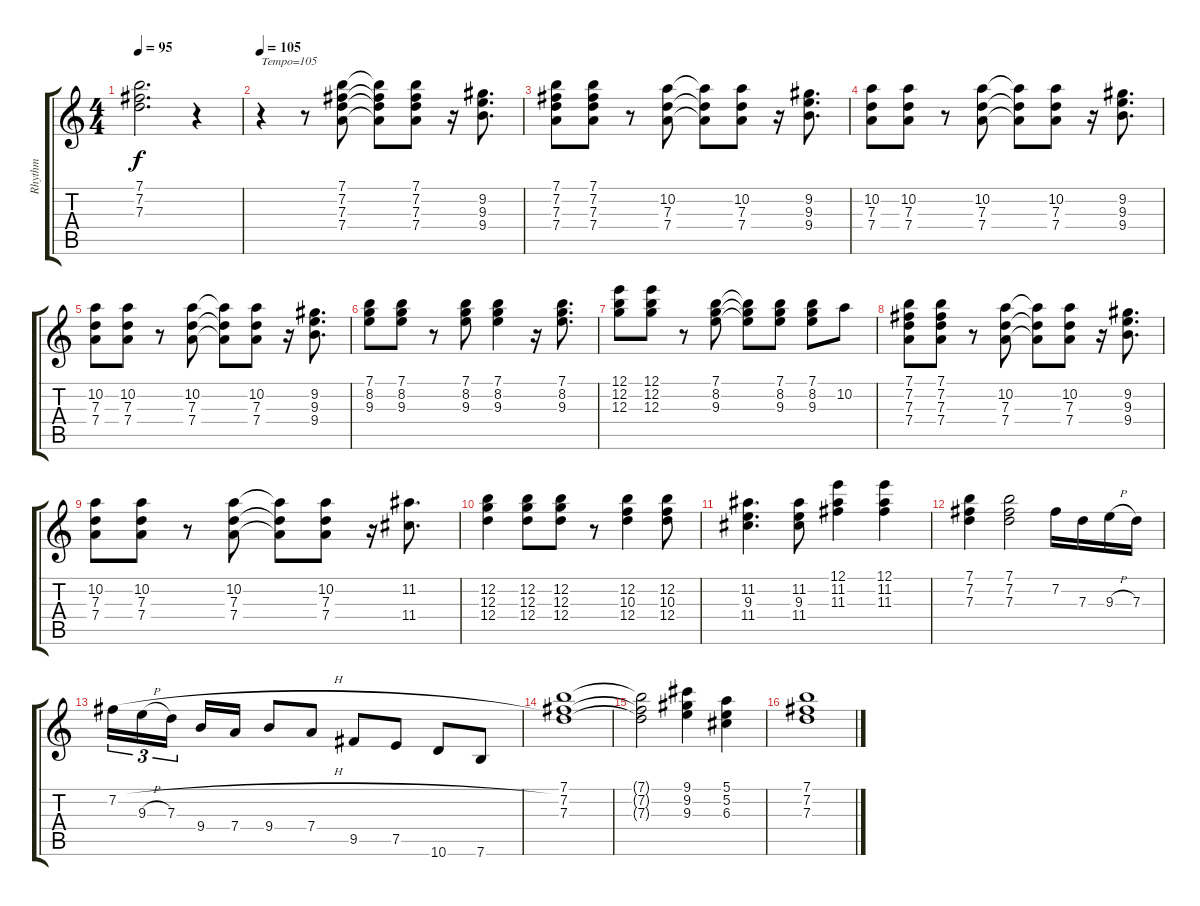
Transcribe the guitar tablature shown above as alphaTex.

\track ("Rhythm" "Rhythm") {instrument electricguitarjazz}
\staff {score tabs}
\tuning (E4 B3 G3 D3 A2 E2) {hide}
\ts (4 4)
\tempo 95
\clef g2
\ks c
(7.1{t} 7.2{t} 7.3{t}).2{d dy f} r.4 |
\tempo 105
r.4{txt "Tempo=105"} r.8 (7.1 7.2 7.3 7.4).8 (7.1{t} 7.2{t} 7.3{t} 7.4{t}).8 (7.1 7.2 7.3 7.4).8 r.16 (9.2 9.3 9.4).8{d} |
(7.1 7.2 7.3 7.4).8 (7.1 7.2 7.3 7.4).8 r.8 (10.2 7.3 7.4).8 (10.2{t} 7.3{t} 7.4{t}).8 (10.2 7.3 7.4).8 r.16 (9.2 9.3 9.4).8{d} |
(10.2 7.3 7.4).8 (10.2 7.3 7.4).8 r.8 (10.2 7.3 7.4).8 (10.2{t} 7.3{t} 7.4{t}).8 (10.2 7.3 7.4).8 r.16 (9.2 9.3 9.4).8{d} |
(10.2 7.3 7.4).8 (10.2 7.3 7.4).8 r.8 (10.2 7.3 7.4).8 (10.2{t} 7.3{t} 7.4{t}).8 (10.2 7.3 7.4).8 r.16 (9.2 9.3 9.4).8{d} |
(7.1 8.2 9.3).8 (7.1 8.2 9.3).8 r.8 (7.1 8.2 9.3).8 (7.1 8.2 9.3).4 r.16 (7.1 8.2 9.3).8{d} |
(12.1 12.2 12.3).8 (12.1 12.2 12.3).8 r.8 (7.1 8.2 9.3).8 (7.1{t} 8.2{t} 9.3{t}).8 (7.1 8.2 9.3).8 (7.1 8.2 9.3).8 10.2.8 |
(7.1 7.2 7.3 7.4).8 (7.1 7.2 7.3 7.4).8 r.8 (10.2 7.3 7.4).8 (10.2{t} 7.3{t} 7.4{t}).8 (10.2 7.3 7.4).8 r.16 (9.2 9.3 9.4).8{d} |
(10.2 7.3 7.4).8 (10.2 7.3 7.4).8 r.8 (10.2 7.3 7.4).8 (10.2{t} 7.3{t} 7.4{t}).8 (10.2 7.3 7.4).8 r.16 (11.2 11.4).8{d} |
(12.2 12.3 12.4).4 (12.2 12.3 12.4).8 (12.2 12.3 12.4).8 r.8 (12.2 10.3 12.4).4 (12.2 10.3 12.4).8 |
(11.2 9.3 11.4).4{d} (11.2 9.3 11.4).8 (12.1 11.2 11.3).4 (12.1 11.2 11.3).4 |
(7.1 7.2 7.3).4 (7.1 7.2 7.3).2 7.2.16 7.3.16 9.3{h}.16 7.3.16 |
7.2{h}.16{tu (3 2)} 9.3{h}.16{tu (3 2)} 7.3.16{tu (3 2) beam splitsecondary} 9.4.16 7.4.16 9.4.8 7.4.8 9.5.8 7.5.8 10.6.8 7.6.8 |
(7.1 7.2 7.3).1 |
(7.1{t} 7.2{t} 7.3{t}).2 (9.1 9.2 9.3).4 (5.1 5.2 6.3).4 |
(7.1 7.2 7.3).1
